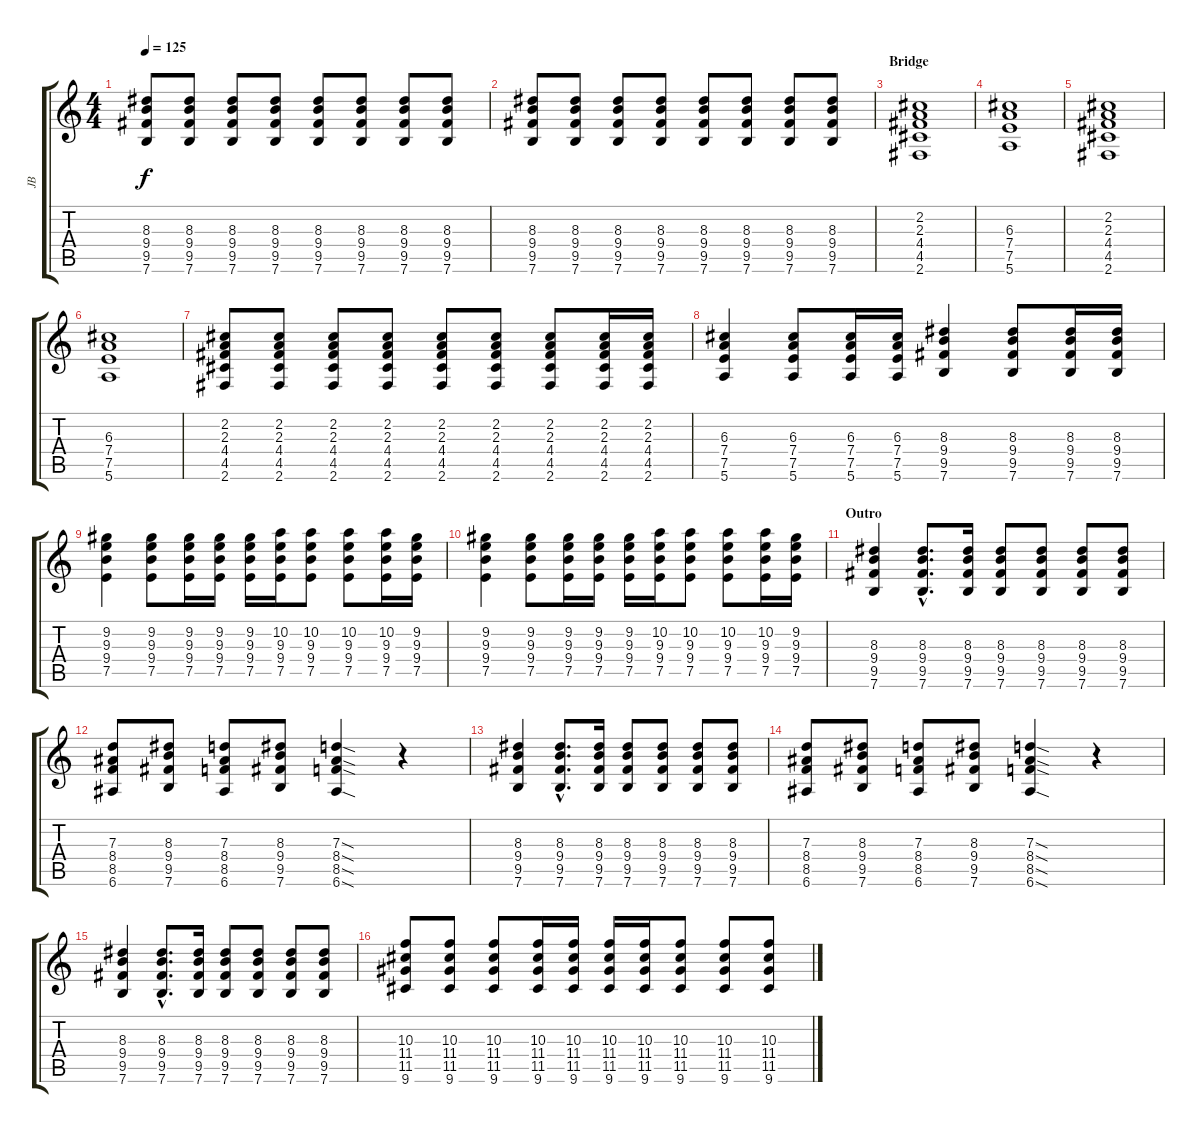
\track ("JB" "JB") {instrument acousticguitarsteel}
\staff {score tabs}
\tuning (E4 B3 G3 D3 A2 E2) {hide}
\ts (4 4)
\tempo 125
\clef g2
\ks c
(8.3 9.4 9.5 7.6).8{dy f} (8.3 9.4 9.5 7.6).8 (8.3 9.4 9.5 7.6).8 (8.3 9.4 9.5 7.6).8 (8.3 9.4 9.5 7.6).8 (8.3 9.4 9.5 7.6).8 (8.3 9.4 9.5 7.6).8 (8.3 9.4 9.5 7.6).8 |
(8.3 9.4 9.5 7.6).8 (8.3 9.4 9.5 7.6).8 (8.3 9.4 9.5 7.6).8 (8.3 9.4 9.5 7.6).8 (8.3 9.4 9.5 7.6).8 (8.3 9.4 9.5 7.6).8 (8.3 9.4 9.5 7.6).8 (8.3 9.4 9.5 7.6).8 |
\section ("" "Bridge")
(2.2 2.3 4.4 4.5 2.6).1 |
(6.3 7.4 7.5 5.6).1 |
(2.2 2.3 4.4 4.5 2.6).1 |
(6.3 7.4 7.5 5.6).1 |
(2.2 2.3 4.4 4.5 2.6).8 (2.2 2.3 4.4 4.5 2.6).8 (2.2 2.3 4.4 4.5 2.6).8 (2.2 2.3 4.4 4.5 2.6).8 (2.2 2.3 4.4 4.5 2.6).8 (2.2 2.3 4.4 4.5 2.6).8 (2.2 2.3 4.4 4.5 2.6).8 (2.2 2.3 4.4 4.5 2.6).16 (2.2 2.3 4.4 4.5 2.6).16 |
(6.3 7.4 7.5 5.6).4 (6.3 7.4 7.5 5.6).8 (6.3 7.4 7.5 5.6).16 (6.3 7.4 7.5 5.6).16 (8.3 9.4 9.5 7.6).4 (8.3 9.4 9.5 7.6).8 (8.3 9.4 9.5 7.6).16 (8.3 9.4 9.5 7.6).16 |
(9.2 9.3 9.4 7.5).4 (9.2 9.3 9.4 7.5).8 (9.2 9.3 9.4 7.5).16 (9.2 9.3 9.4 7.5).16 (9.2 9.3 9.4 7.5).16 (10.2 9.3 9.4 7.5).16 (10.2 9.3 9.4 7.5).8 (10.2 9.3 9.4 7.5).8 (10.2 9.3 9.4 7.5).16 (9.2 9.3 9.4 7.5).16 |
(9.2 9.3 9.4 7.5).4 (9.2 9.3 9.4 7.5).8 (9.2 9.3 9.4 7.5).16 (9.2 9.3 9.4 7.5).16 (9.2 9.3 9.4 7.5).16 (10.2 9.3 9.4 7.5).16 (10.2 9.3 9.4 7.5).8 (10.2 9.3 9.4 7.5).8 (10.2 9.3 9.4 7.5).16 (9.2 9.3 9.4 7.5).16 |
\section ("" "Outro")
(8.3 9.4 9.5 7.6).4 (8.3{hac} 9.4{hac} 9.5{hac} 7.6{hac}).8{d} (8.3 9.4 9.5 7.6).16 (8.3 9.4 9.5 7.6).8 (8.3 9.4 9.5 7.6).8 (8.3 9.4 9.5 7.6).8 (8.3 9.4 9.5 7.6).8 |
(7.3 8.4 8.5 6.6).8 (8.3 9.4 9.5 7.6).8 (7.3 8.4 8.5 6.6).8 (8.3 9.4 9.5 7.6).8 (7.3{sod} 8.4{sod} 8.5{sod} 6.6{sod}).4 r.4 |
(8.3 9.4 9.5 7.6).4 (8.3{hac} 9.4{hac} 9.5{hac} 7.6{hac}).8{d} (8.3 9.4 9.5 7.6).16 (8.3 9.4 9.5 7.6).8 (8.3 9.4 9.5 7.6).8 (8.3 9.4 9.5 7.6).8 (8.3 9.4 9.5 7.6).8 |
(7.3 8.4 8.5 6.6).8 (8.3 9.4 9.5 7.6).8 (7.3 8.4 8.5 6.6).8 (8.3 9.4 9.5 7.6).8 (7.3{sod} 8.4{sod} 8.5{sod} 6.6{sod}).4 r.4 |
(8.3 9.4 9.5 7.6).4 (8.3{hac} 9.4{hac} 9.5{hac} 7.6{hac}).8{d} (8.3 9.4 9.5 7.6).16 (8.3 9.4 9.5 7.6).8 (8.3 9.4 9.5 7.6).8 (8.3 9.4 9.5 7.6).8 (8.3 9.4 9.5 7.6).8 |
(10.3 11.4 11.5 9.6).8 (10.3 11.4 11.5 9.6).8 (10.3 11.4 11.5 9.6).8 (10.3 11.4 11.5 9.6).16 (10.3 11.4 11.5 9.6).16 (10.3 11.4 11.5 9.6).16 (10.3 11.4 11.5 9.6).16 (10.3 11.4 11.5 9.6).8 (10.3 11.4 11.5 9.6).8 (10.3 11.4 11.5 9.6).8
